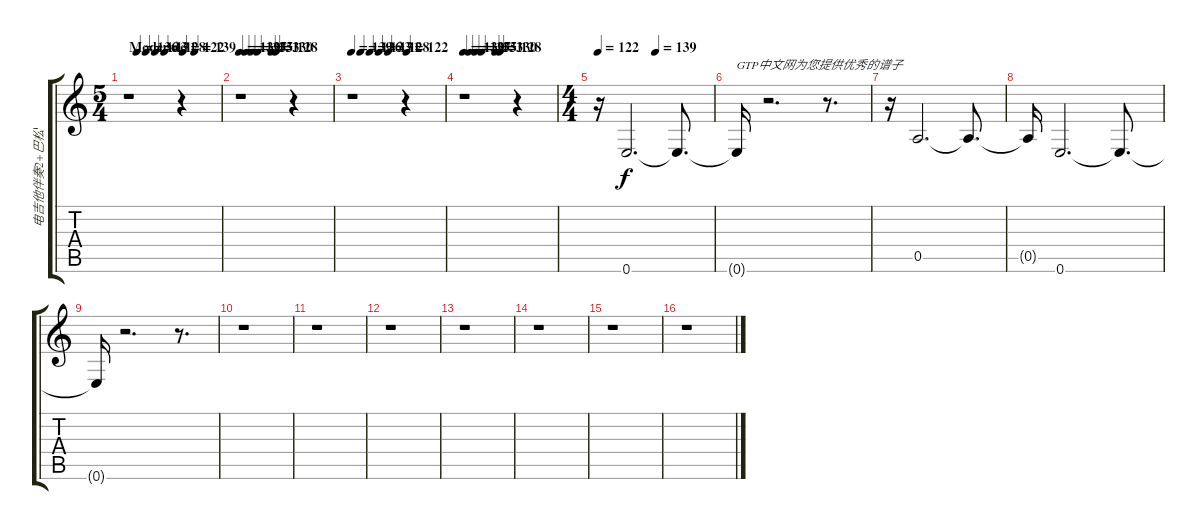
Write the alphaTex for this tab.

\track ("电吉他伴奏2+巴松" "电吉他伴奏2+巴松") {instrument distortionguitar}
\staff {score tabs}
\tuning (E4 B3 G3 D3 A2 E2) {hide}
\ts (5 4)
\tempo (139 "Moderate")
\tempo (136 0.1)
\tempo (133 0.2)
\tempo (131 0.3)
\tempo (128 0.4)
\tempo (122 0.6)
\tempo (139 "Moderate")
\clef g2
\ks c
r.1{dy f instrument distortionguitar} r.4 |
\tempo 139
\tempo (137 0.06666666666666667)
\tempo (135 0.13333333333333333)
\tempo (133 0.2)
\tempo (130 0.35)
\tempo (128 0.4)
r.1 r.4 |
\tempo 139
\tempo (136 0.1)
\tempo (133 0.2)
\tempo (131 0.3)
\tempo (128 0.4)
\tempo (122 0.6)
r.1 r.4 |
\tempo 139
\tempo (137 0.06666666666666667)
\tempo (135 0.13333333333333333)
\tempo (133 0.2)
\tempo (130 0.35)
\tempo (128 0.4)
r.1 r.4 |
\ts (4 4)
\tempo 122
\tempo (139 0.5)
r.16 0.6.2{d} 0.6{t}.8{d} |
0.6{t}.16{txt "GTP中文网为您提供优秀的谱子"} r.2{d} r.8{d} |
r.16 0.5.2{d} 0.5{t}.8{d} |
0.5{t}.16 0.6.2{d} 0.6{t}.8{d} |
0.6{t}.16 r.2{d} r.8{d} |
r.1 |
r.1 |
r.1 |
r.1 |
r.1 |
r.1 |
r.1
